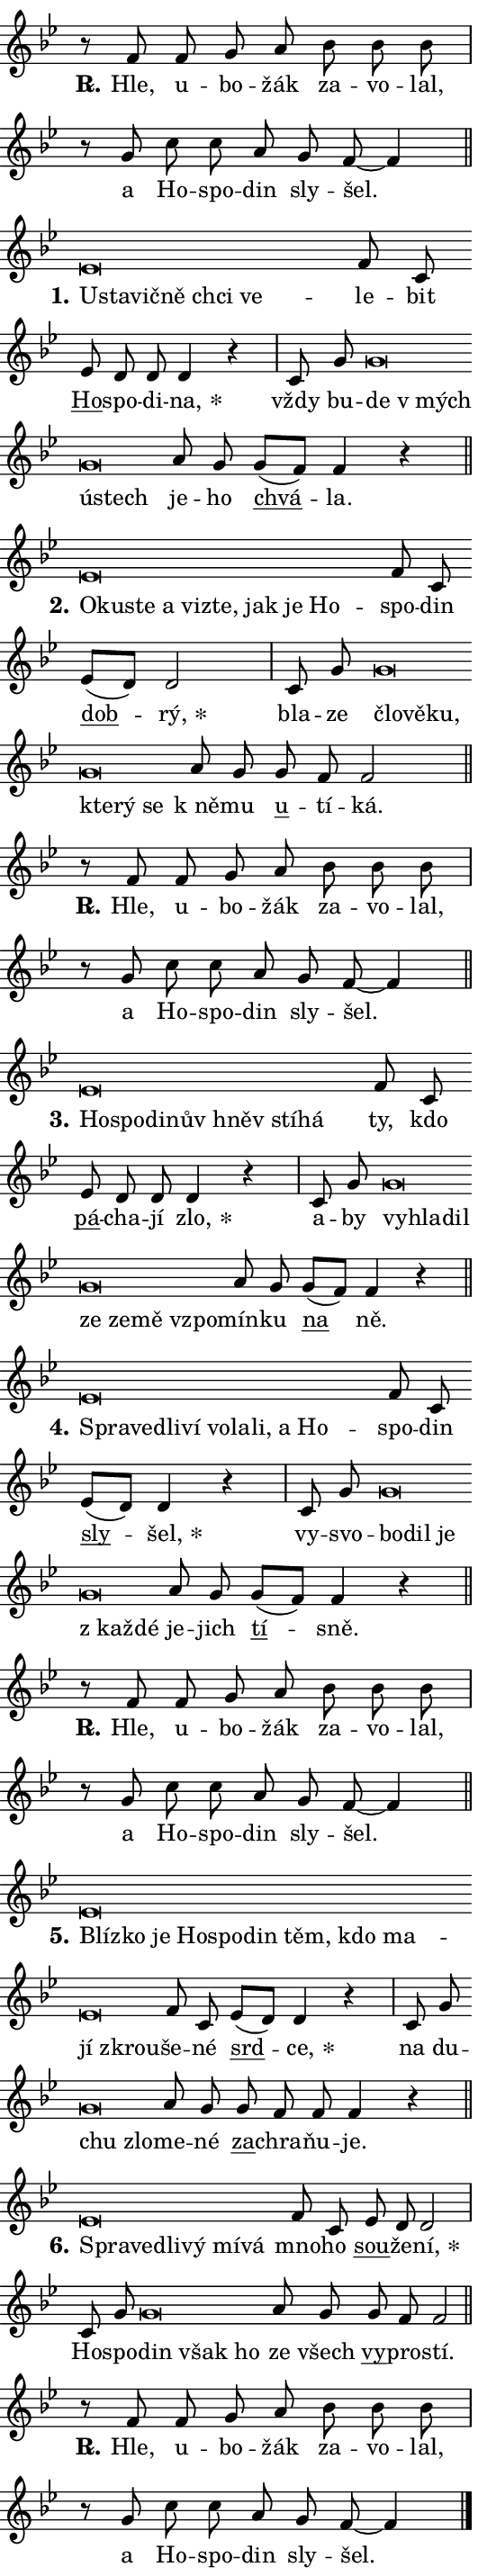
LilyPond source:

\version "2.24.0"
\header { tagline = "" }
\paper {
  indent = 0\cm
  top-margin = 0\cm
  right-margin = 0.13\cm % to fit lyric hyphens
  bottom-margin = 0\cm
  left-margin = 0\cm
  paper-width = 9\cm
  page-breaking = #ly:one-page-breaking
  system-system-spacing.basic-distance = #11
  score-system-spacing.basic-distance = #11
  ragged-last = ##f
}


%% Author: Thomas Morley
%% https://lists.gnu.org/archive/html/lilypond-user/2020-05/msg00002.html
#(define (line-position grob)
"Returns position of @var[grob} in current system:
   @code{'start}, if at first time-step
   @code{'end}, if at last time-step
   @code{'middle} otherwise
"
  (let* ((col (ly:item-get-column grob))
         (ln (ly:grob-object col 'left-neighbor))
         (rn (ly:grob-object col 'right-neighbor))
         (col-to-check-left (if (ly:grob? ln) ln col))
         (col-to-check-right (if (ly:grob? rn) rn col))
         (break-dir-left
           (and
             (ly:grob-property col-to-check-left 'non-musical #f)
             (ly:item-break-dir col-to-check-left)))
         (break-dir-right
           (and
             (ly:grob-property col-to-check-right 'non-musical #f)
             (ly:item-break-dir col-to-check-right))))
        (cond ((eqv? 1 break-dir-left) 'start)
              ((eqv? -1 break-dir-right) 'end)
              (else 'middle))))

#(define (tranparent-at-line-position vctor)
  (lambda (grob)
  "Relying on @code{line-position} select the relevant enry from @var{vctor}.
Used to determine transparency,"
    (case (line-position grob)
      ((end) (not (vector-ref vctor 0)))
      ((middle) (not (vector-ref vctor 1)))
      ((start) (not (vector-ref vctor 2))))))

noteHeadBreakVisibility =
#(define-music-function (break-visibility)(vector?)
"Makes @code{NoteHead}s transparent relying on @var{break-visibility}"
#{
  \override NoteHead.transparent =
    #(tranparent-at-line-position break-visibility)
#})

#(define delete-ledgers-for-transparent-note-heads
  (lambda (grob)
    "Reads whether a @code{NoteHead} is transparent.
If so this @code{NoteHead} is removed from @code{'note-heads} from
@var{grob}, which is supposed to be @code{LedgerLineSpanner}.
As a result ledgers are not printed for this @code{NoteHead}"
    (let* ((nhds-array (ly:grob-object grob 'note-heads))
           (nhds-list
             (if (ly:grob-array? nhds-array)
                 (ly:grob-array->list nhds-array)
                 '()))
           ;; Relies on the transparent-property being done before
           ;; Staff.LedgerLineSpanner.after-line-breaking is executed.
           ;; This is fragile ...
           (to-keep
             (remove
               (lambda (nhd)
                 (ly:grob-property nhd 'transparent #f))
               nhds-list)))
      ;; TODO find a better method to iterate over grob-arrays, similiar
      ;; to filter/remove etc for lists
      ;; For now rebuilt from scratch
      (set! (ly:grob-object grob 'note-heads)  '())
      (for-each
        (lambda (nhd)
          (ly:pointer-group-interface::add-grob grob 'note-heads nhd))
        to-keep))))

squashNotes = {
  \override NoteHead.X-extent = #'(-0.2 . 0.2)
  \override NoteHead.Y-extent = #'(-0.75 . 0)
  \override NoteHead.stencil =
    #(lambda (grob)
       (let ((pos (ly:grob-property grob 'staff-position)))
         (begin
           (if (< pos -7) (display "ERROR: Lower brevis then expected\n") (display ""))
           (if (<= pos -6) ly:text-interface::print ly:note-head::print))))
}
unSquashNotes = {
  \revert NoteHead.X-extent
  \revert NoteHead.Y-extent
  \revert NoteHead.stencil
}

hideNotes = \noteHeadBreakVisibility #begin-of-line-visible
unHideNotes = \noteHeadBreakVisibility #all-visible

% work-around for resetting accidentals
% https://lilypond.org/doc/v2.23/Documentation/notation/displaying-rhythms#unmetered-music
cadenzaMeasure = {
  \cadenzaOff
  \partial 1024 s1024
  \cadenzaOn
}

#(define-markup-command (accent layout props text) (markup?)
  "Underline accented syllable"
  (interpret-markup layout props
    #{\markup \override #'(offset . 4.3) \underline { #text }#}))

responsum = \markup \concat {
  "R" \hspace #-1.05 \path #0.1 #'((moveto 0 0.07) (lineto 0.9 0.8)) \hspace #0.05 "."
}

spaceSize = #0.6828661417322834 % exact space size for TeX Gyre Schola

\layout {
  \context {
    \Staff
    \remove "Time_signature_engraver"
    \override LedgerLineSpanner.after-line-breaking = #delete-ledgers-for-transparent-note-heads
  }
  \context {
    \Lyrics {
      \override LyricSpace.minimum-distance = \spaceSize
      \override LyricText.font-name = #"TeX Gyre Schola"
      \override LyricText.font-size = 1
      \override StanzaNumber.font-name = #"TeX Gyre Schola Bold"
      \override StanzaNumber.font-size = 1
    }
  }
  \context {
    \Score 
    \override NoteHead.text =
      #(lambda (grob) 
        (let ((pos (ly:grob-property grob 'staff-position)))
          #{\markup {
            \combine
              \halign #-0.55 \raise #(if (= pos -6) 0 0.5) \override #'(thickness . 2) \draw-line #'(3.2 . 0)
              \musicglyph "noteheads.sM1"
          }#}))
  }
}

% magnetic-lyrics.ily
%
%   written by
%     Jean Abou Samra <jean@abou-samra.fr>
%     Werner Lemberg <wl@gnu.org>
%
%   adapted by
%     Jiri Hon <jiri.hon@gmail.com>
%
% Version 2022-Apr-15

% https://www.mail-archive.com/lilypond-user@gnu.org/msg149350.html

#(define (Left_hyphen_pointer_engraver context)
   "Collect syllable-hyphen-syllable occurrences in lyrics and store
them in properties.  This engraver only looks to the left.  For
example, if the lyrics input is @code{foo -- bar}, it does the
following.

@itemize @bullet
@item
Set the @code{text} property of the @code{LyricHyphen} grob between
@q{foo} and @q{bar} to @code{foo}.

@item
Set the @code{left-hyphen} property of the @code{LyricText} grob with
text @q{foo} to the @code{LyricHyphen} grob between @q{foo} and
@q{bar}.
@end itemize

Use this auxiliary engraver in combination with the
@code{lyric-@/text::@/apply-@/magnetic-@/offset!} hook."
   (let ((hyphen #f)
         (text #f))
     (make-engraver
      (acknowledgers
       ((lyric-syllable-interface engraver grob source-engraver)
        (set! text grob)))
      (end-acknowledgers
       ((lyric-hyphen-interface engraver grob source-engraver)
        ;(when (not (grob::has-interface grob 'lyric-space-interface))
          (set! hyphen grob)));)
      ((stop-translation-timestep engraver)
       (when (and text hyphen)
         (ly:grob-set-object! text 'left-hyphen hyphen))
       (set! text #f)
       (set! hyphen #f)))))

#(define (lyric-text::apply-magnetic-offset! grob)
   "If the space between two syllables is less than the value in
property @code{LyricText@/.details@/.squash-threshold}, move the right
syllable to the left so that it gets concatenated with the left
syllable.

Use this function as a hook for
@code{LyricText@/.after-@/line-@/breaking} if the
@code{Left_@/hyphen_@/pointer_@/engraver} is active."
   (let ((hyphen (ly:grob-object grob 'left-hyphen #f)))
     (when hyphen
       (let ((left-text (ly:spanner-bound hyphen LEFT)))
         (when (grob::has-interface left-text 'lyric-syllable-interface)
           (let* ((common (ly:grob-common-refpoint grob left-text X))
                  (this-x-ext (ly:grob-extent grob common X))
                  (left-x-ext
                   (begin
                     ;; Trigger magnetism for left-text.
                     (ly:grob-property left-text 'after-line-breaking)
                     (ly:grob-extent left-text common X)))
                  ;; `delta` is the gap width between two syllables.
                  (delta (- (interval-start this-x-ext)
                            (interval-end left-x-ext)))
                  (details (ly:grob-property grob 'details))
                  (threshold (assoc-get 'squash-threshold details 0.2)))
             (when (< delta threshold)
               (let* (;; We have to manipulate the input text so that
                      ;; ligatures crossing syllable boundaries are not
                      ;; disabled.  For languages based on the Latin
                      ;; script this is essentially a beautification.
                      ;; However, for non-Western scripts it can be a
                      ;; necessity.
                      (lt (ly:grob-property left-text 'text))
                      (rt (ly:grob-property grob 'text))
                      (is-space (grob::has-interface hyphen 'lyric-space-interface))
                      (space (if is-space " " ""))
                      (extra-delta (if is-space spaceSize 0))
                      ;; Append new syllable.
                      (ltrt-space (if (and (string? lt) (string? rt))
                                (string-append lt space rt)
                                (make-concat-markup (list lt space rt))))
                      ;; Right-align `ltrt` to the right side.
                      (ltrt-space-markup (grob-interpret-markup
                               grob
                               (make-translate-markup
                                (cons (interval-length this-x-ext) 0)
                                (make-right-align-markup ltrt-space)))))
                 (begin
                   ;; Don't print `left-text`.
                   (ly:grob-set-property! left-text 'stencil #f)
                   ;; Set text and stencil (which holds all collected
                   ;; syllables so far) and shift it to the left.
                   (ly:grob-set-property! grob 'text ltrt-space)
                   (ly:grob-set-property! grob 'stencil ltrt-space-markup)
                   (ly:grob-translate-axis! grob (- (- delta extra-delta)) X))))))))))


#(define (lyric-hyphen::displace-bounds-first grob)
   ;; Make very sure this callback isn't triggered too early.
   (let ((left (ly:spanner-bound grob LEFT))
         (right (ly:spanner-bound grob RIGHT)))
     (ly:grob-property left 'after-line-breaking)
     (ly:grob-property right 'after-line-breaking)
     (ly:lyric-hyphen::print grob)))

squashThreshold = #0.4

\layout {
  \context {
    \Lyrics
    \consists #Left_hyphen_pointer_engraver
    \override LyricText.after-line-breaking =
      #lyric-text::apply-magnetic-offset!
    \override LyricHyphen.stencil = #lyric-hyphen::displace-bounds-first
    \override LyricText.details.squash-threshold = \squashThreshold
    \override LyricHyphen.minimum-distance = 0
    \override LyricHyphen.minimum-length = \squashThreshold
  }
}

squashText = \override LyricText.details.squash-threshold = 9999
unSquashText = \override LyricText.details.squash-threshold = \squashThreshold

leftText = \override LyricText.self-alignment-X = #LEFT
unLeftText = \revert LyricText.self-alignment-X

starOffset = #(lambda (grob) 
                (let ((x_offset (ly:self-alignment-interface::aligned-on-x-parent grob)))
                  (if (= x_offset 0) 0 (+ x_offset 1.2))))

star = #(define-music-function (syllable)(string?)
"Append star separator at the end of a syllable"
#{
  \once \override LyricText.X-offset = #starOffset
  \lyricmode { \markup {
    #syllable
    \override #'((font-name . "TeX Gyre Schola Bold")) \hspace #0.2 \lower #0.65 \larger "*"
  } }
#})

starAccent = #(define-music-function (syllable)(string?)
"Append star separator at the end of a syllable and make accent"
#{
  \once \override LyricText.X-offset = #starOffset
  \lyricmode { \markup {
    \accent #syllable
    \override #'((font-name . "TeX Gyre Schola Bold")) \hspace #0.2 \lower #0.65 \larger "*"
  } }
#})

breath = #(define-music-function (syllable)(string?)
"Append breathing indicator at the end of a syllable"
#{
  \lyricmode { \markup { #syllable "+" } }
#})

optionalBreath = #(define-music-function (syllable)(string?)
"Append optional breathing indicator at the end of a syllable"
#{
  \lyricmode { \markup { #syllable "(+)" } }
#})


\score {
    <<
        \new Voice = "melody" { \cadenzaOn \key bes \major \relative { r8 f' f g a bes bes bes \cadenzaMeasure \bar "|" r g c c a g f~ f4 \cadenzaMeasure \bar "||" \break } }
        \new Lyrics \lyricsto "melody" { \lyricmode { \set stanza = \responsum
Hle, u -- bo -- žák za -- vo -- lal, a Ho -- spo -- din sly -- šel. } }
    >>
    \layout {}
}

\score {
    <<
        \new Voice = "melody" { \cadenzaOn \key bes \major \relative { \squashNotes es'\breve*1/16 \hideNotes \breve*1/16 \bar "" \breve*1/16 \bar "" \breve*1/16 \bar "" \breve*1/16 \breve*1/16 \bar "" \unHideNotes \unSquashNotes f8 c \bar "" es d d d4 r \cadenzaMeasure \bar "|" c8 g' \bar "" \squashNotes g\breve*1/16 \hideNotes \breve*1/16 \bar "" \breve*1/16 \breve*1/16 \bar "" \unHideNotes \unSquashNotes a8 g \bar "" g[( f)] f4 r \cadenzaMeasure \bar "||" \break } }
        \new Lyrics \lyricsto "melody" { \lyricmode { \set stanza = "1."
\leftText U -- \squashText sta -- vič -- ně chci ve -- \unLeftText \unSquashText le -- bit \markup \accent Ho -- spo -- di -- \star na, vždy bu -- \leftText de \squashText "v mých" ú -- stech \unLeftText \unSquashText je -- ho \markup \accent chvá -- la. } }
    >>
    \layout {}
}

\score {
    <<
        \new Voice = "melody" { \cadenzaOn \key bes \major \relative { \squashNotes es'\breve*1/16 \hideNotes \breve*1/16 \bar "" \breve*1/16 \bar "" \breve*1/16 \bar "" \breve*1/16 \bar "" \breve*1/16 \bar "" \breve*1/16 \bar "" \breve*1/16 \breve*1/16 \bar "" \unHideNotes \unSquashNotes f8 c \bar "" es[( d)] d2 \cadenzaMeasure \bar "|" c8 g' \bar "" \squashNotes g\breve*1/16 \hideNotes \breve*1/16 \bar "" \breve*1/16 \bar "" \breve*1/16 \bar "" \breve*1/16 \breve*1/16 \bar "" \unHideNotes \unSquashNotes a8 g \bar "" g f f2 \cadenzaMeasure \bar "||" \break } }
        \new Lyrics \lyricsto "melody" { \lyricmode { \set stanza = "2."
\leftText O -- \squashText ku -- ste a vi -- zte, jak je Ho -- \unLeftText \unSquashText spo -- din \markup \accent dob -- \star rý, bla -- ze \leftText člo -- \squashText vě -- ku, kte -- rý se \unLeftText \unSquashText "k ně" -- mu \markup \accent u -- tí -- ká. } }
    >>
    \layout {}
}

\score {
    <<
        \new Voice = "melody" { \cadenzaOn \key bes \major \relative { r8 f' f g a bes bes bes \cadenzaMeasure \bar "|" r g c c a g f~ f4 \cadenzaMeasure \bar "||" \break } }
        \new Lyrics \lyricsto "melody" { \lyricmode { \set stanza = \responsum
Hle, u -- bo -- žák za -- vo -- lal, a Ho -- spo -- din sly -- šel. } }
    >>
    \layout {}
}

\score {
    <<
        \new Voice = "melody" { \cadenzaOn \key bes \major \relative { \squashNotes es'\breve*1/16 \hideNotes \breve*1/16 \bar "" \breve*1/16 \bar "" \breve*1/16 \bar "" \breve*1/16 \bar "" \breve*1/16 \breve*1/16 \bar "" \unHideNotes \unSquashNotes f8 c \bar "" es d d d4 r \cadenzaMeasure \bar "|" c8 g' \bar "" \squashNotes g\breve*1/16 \hideNotes \breve*1/16 \bar "" \breve*1/16 \bar "" \breve*1/16 \bar "" \breve*1/16 \bar "" \breve*1/16 \breve*1/16 \bar "" \unHideNotes \unSquashNotes a8 g \bar "" g[( f)] f4 r \cadenzaMeasure \bar "||" \break } }
        \new Lyrics \lyricsto "melody" { \lyricmode { \set stanza = "3."
\leftText Ho -- \squashText spo -- di -- nův hněv stí -- há \unLeftText \unSquashText ty, kdo \markup \accent pá -- cha -- jí \star zlo, a -- by \leftText vy -- \squashText hla -- dil ze ze -- mě vzpo -- \unLeftText \unSquashText mín -- ku \markup \accent na ně. } }
    >>
    \layout {}
}

\score {
    <<
        \new Voice = "melody" { \cadenzaOn \key bes \major \relative { \squashNotes es'\breve*1/16 \hideNotes \breve*1/16 \bar "" \breve*1/16 \bar "" \breve*1/16 \bar "" \breve*1/16 \bar "" \breve*1/16 \bar "" \breve*1/16 \bar "" \breve*1/16 \breve*1/16 \bar "" \unHideNotes \unSquashNotes f8 c \bar "" es[( d)] d4 r \cadenzaMeasure \bar "|" c8 g' \bar "" \squashNotes g\breve*1/16 \hideNotes \breve*1/16 \bar "" \breve*1/16 \bar "" \breve*1/16 \breve*1/16 \bar "" \unHideNotes \unSquashNotes a8 g \bar "" g[( f)] f4 r \cadenzaMeasure \bar "||" \break } }
        \new Lyrics \lyricsto "melody" { \lyricmode { \set stanza = "4."
\leftText Spra -- \squashText ve -- dli -- ví vo -- la -- li, a Ho -- \unLeftText \unSquashText spo -- din \markup \accent sly -- \star šel, vy -- svo -- \leftText bo -- \squashText dil je "z kaž" -- dé \unLeftText \unSquashText je -- jich \markup \accent tí -- sně. } }
    >>
    \layout {}
}

\score {
    <<
        \new Voice = "melody" { \cadenzaOn \key bes \major \relative { r8 f' f g a bes bes bes \cadenzaMeasure \bar "|" r g c c a g f~ f4 \cadenzaMeasure \bar "||" \break } }
        \new Lyrics \lyricsto "melody" { \lyricmode { \set stanza = \responsum
Hle, u -- bo -- žák za -- vo -- lal, a Ho -- spo -- din sly -- šel. } }
    >>
    \layout {}
}

\score {
    <<
        \new Voice = "melody" { \cadenzaOn \key bes \major \relative { \squashNotes es'\breve*1/16 \hideNotes \breve*1/16 \bar "" \breve*1/16 \bar "" \breve*1/16 \bar "" \breve*1/16 \bar "" \breve*1/16 \bar "" \breve*1/16 \bar "" \breve*1/16 \bar "" \breve*1/16 \bar "" \breve*1/16 \breve*1/16 \bar "" \unHideNotes \unSquashNotes f8 c \bar "" es[( d)] d4 r \cadenzaMeasure \bar "|" c8 g' \bar "" \squashNotes g\breve*1/16 \hideNotes \breve*1/16 \bar "" \unHideNotes \unSquashNotes a8 g \bar "" g f f f4 r \cadenzaMeasure \bar "||" \break } }
        \new Lyrics \lyricsto "melody" { \lyricmode { \set stanza = "5."
\leftText Blíz -- \squashText ko je Ho -- spo -- din těm, kdo ma -- jí zkrou -- \unLeftText \unSquashText še -- né \markup \accent srd -- \star ce, na du -- \leftText chu \squashText zlo -- \unLeftText \unSquashText me -- né \markup \accent za -- chra -- ňu -- je. } }
    >>
    \layout {}
}

\score {
    <<
        \new Voice = "melody" { \cadenzaOn \key bes \major \relative { \squashNotes es'\breve*1/16 \hideNotes \breve*1/16 \bar "" \breve*1/16 \bar "" \breve*1/16 \bar "" \breve*1/16 \breve*1/16 \bar "" \unHideNotes \unSquashNotes f8 c \bar "" es d d2 \cadenzaMeasure \bar "|" c8 g' \bar "" \squashNotes g\breve*1/16 \hideNotes \breve*1/16 \breve*1/16 \bar "" \unHideNotes \unSquashNotes a8 g \bar "" g f f2 \cadenzaMeasure \bar "||" \break } }
        \new Lyrics \lyricsto "melody" { \lyricmode { \set stanza = "6."
\leftText Spra -- \squashText ve -- dli -- vý mí -- vá \unLeftText \unSquashText mno -- ho \markup \accent sou -- že -- \star ní, Ho -- spo -- \leftText din \squashText však ho \unLeftText \unSquashText ze všech \markup \accent vy -- pro -- stí. } }
    >>
    \layout {}
}

\score {
    <<
        \new Voice = "melody" { \cadenzaOn \key bes \major \relative { r8 f' f g a bes bes bes \cadenzaMeasure \bar "|" r g c c a g f~ f4 \cadenzaMeasure \bar "||" \break } \bar "|." }
        \new Lyrics \lyricsto "melody" { \lyricmode { \set stanza = \responsum
Hle, u -- bo -- žák za -- vo -- lal, a Ho -- spo -- din sly -- šel. } }
    >>
    \layout {}
}
